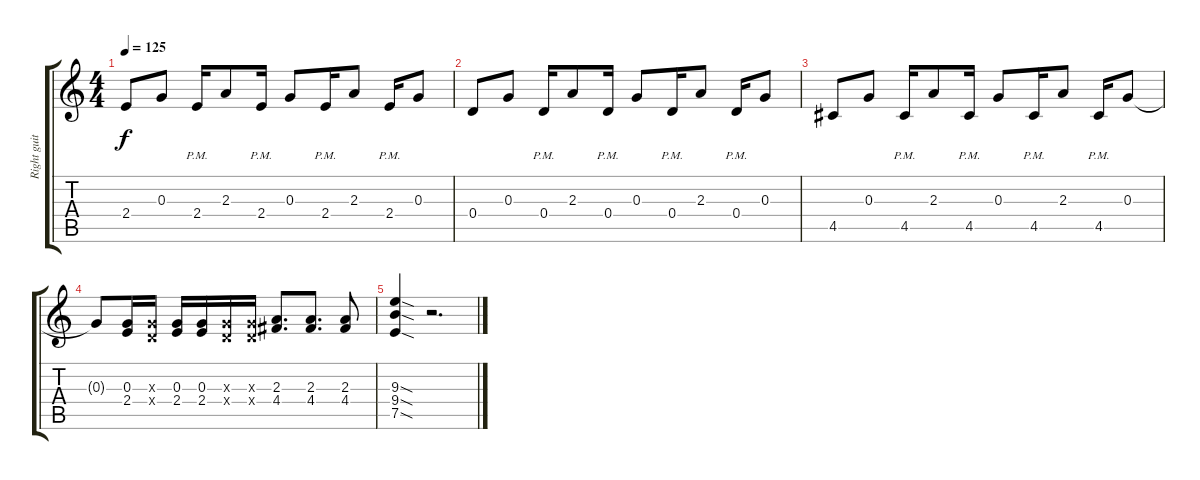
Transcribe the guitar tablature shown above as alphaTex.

\track ("Right guitar" "Right guit") {instrument overdrivenguitar}
\staff {score tabs}
\tuning (E4 B3 G3 D3 A2 D2) {hide}
\ts (4 4)
\tempo 125
\clef g2
\ks c
2.4.8{dy f} 0.3.8 2.4{pm}.16 2.3.8 2.4{pm}.16 0.3.8 2.4{pm}.16 2.3.8 2.4{pm}.16 0.3.8 |
0.4.8 0.3.8 0.4{pm}.16 2.3.8 0.4{pm}.16 0.3.8 0.4{pm}.16 2.3.8 0.4{pm}.16 0.3.8 |
4.5.8 0.3.8 4.5{pm}.16 2.3.8 4.5{pm}.16 0.3.8 4.5{pm}.16 2.3.8 4.5{pm}.16 0.3.8 |
0.3{t}.8 (0.3 2.4).16 (0.3{x} 0.4{x}).16 (0.3 2.4).16 (0.3 2.4).16 (0.3{x} 0.4{x}).16 (0.3{x} 0.4{x}).16 (2.3 4.4).8{d} (2.3 4.4).8{d} (2.3 4.4).8 |
(9.3{sod} 9.4{sod} 7.5{sod}).4 r.2{d}
